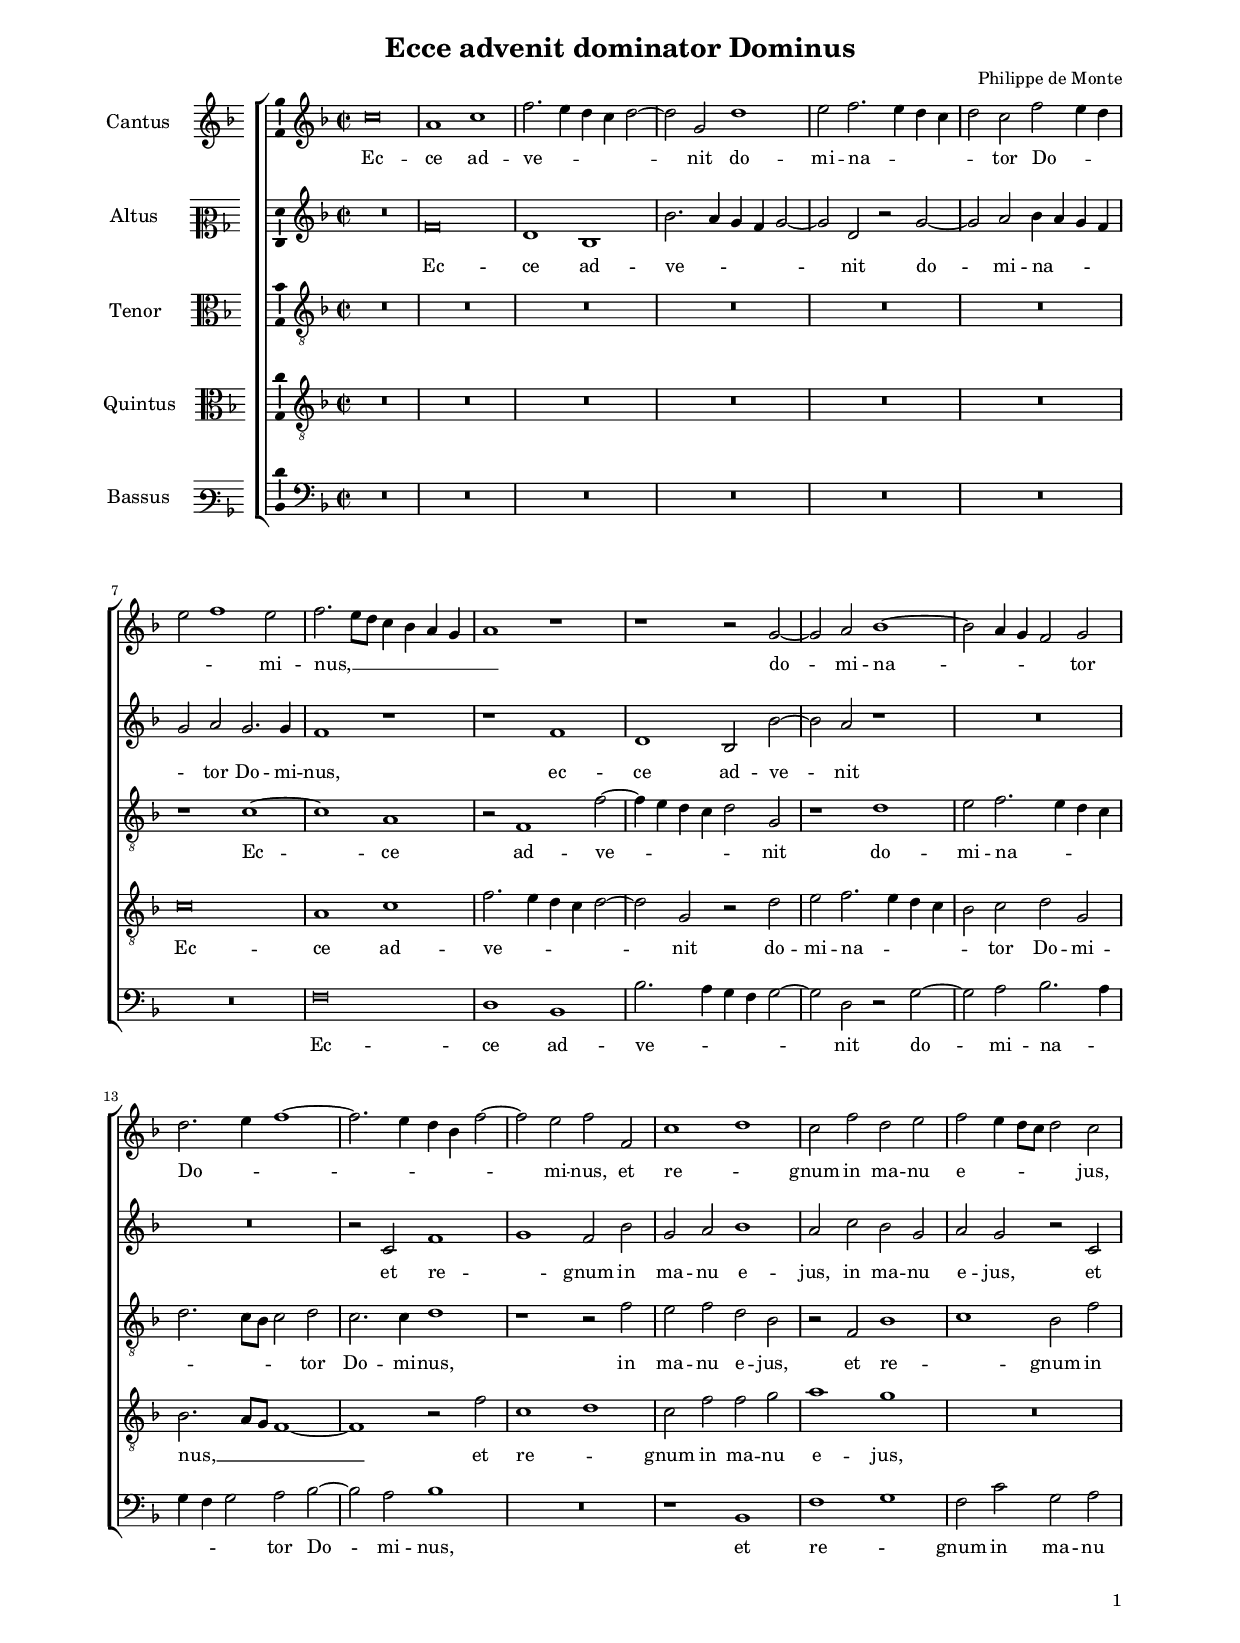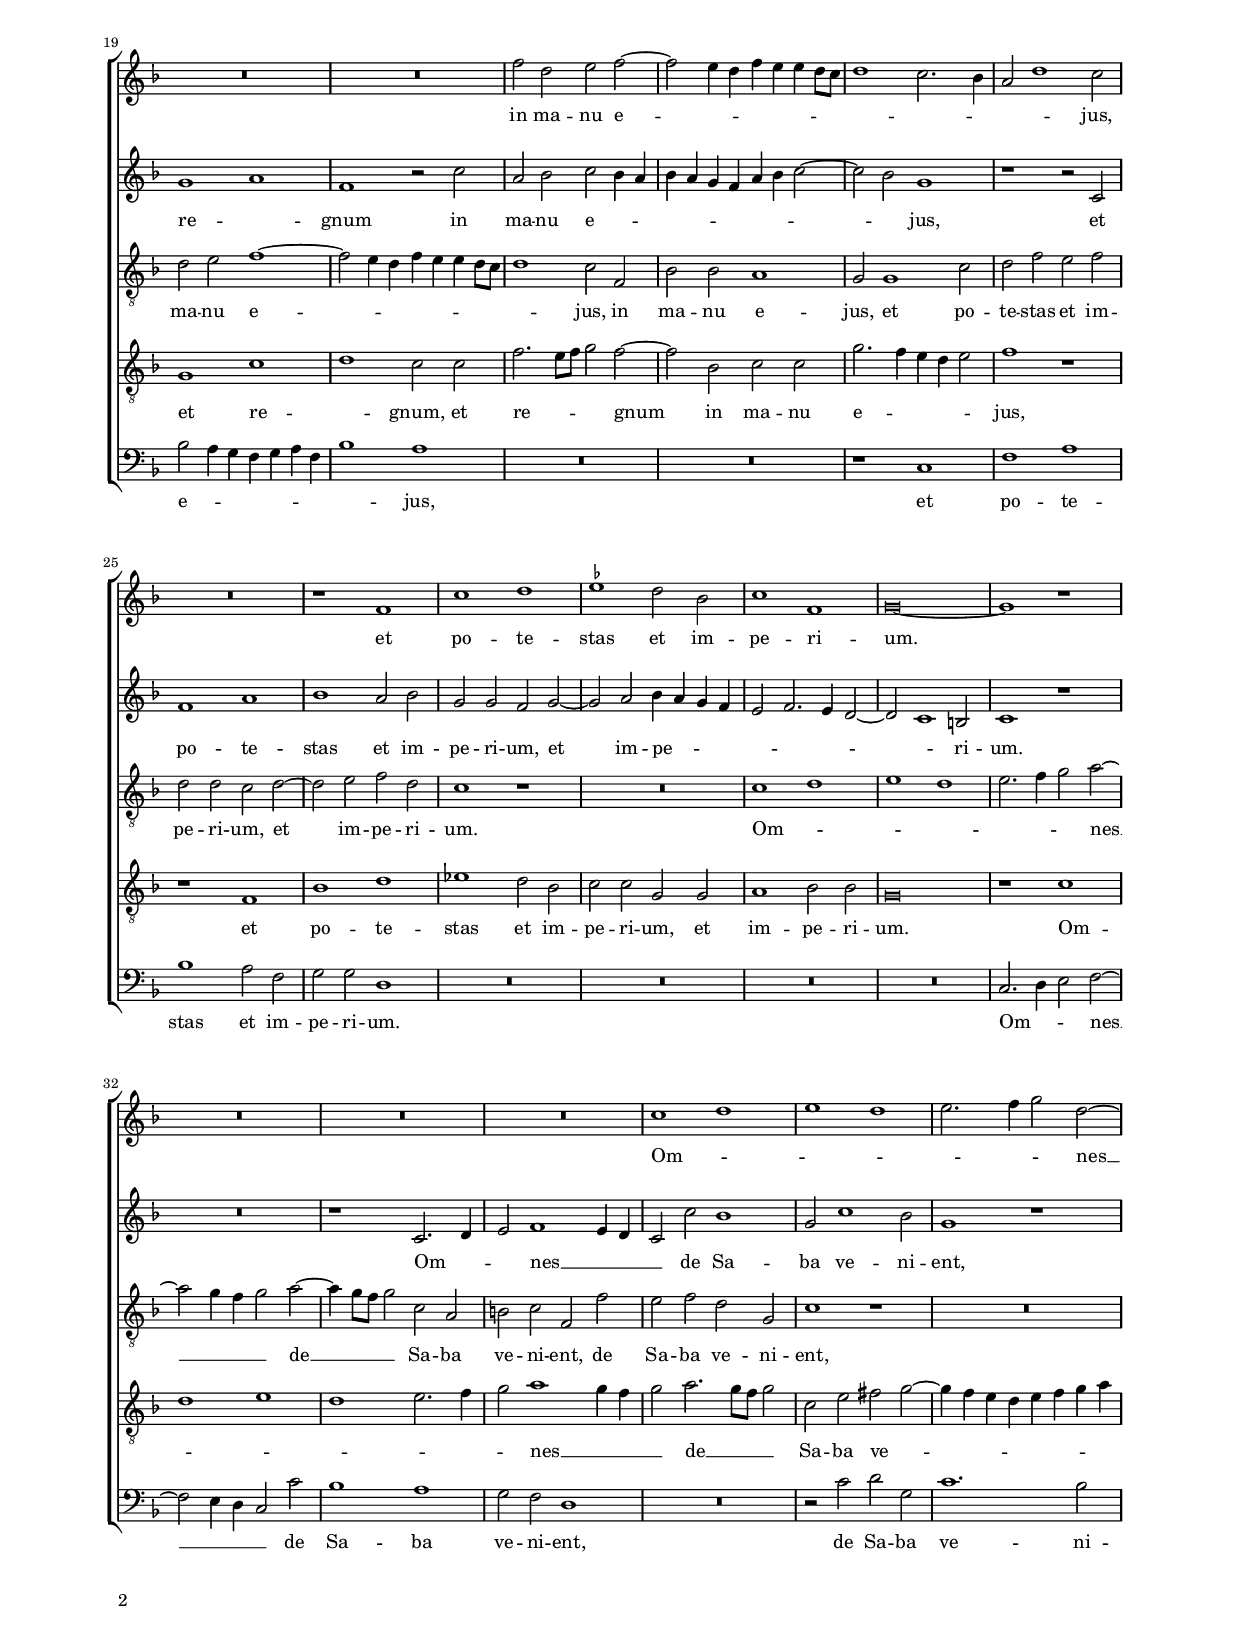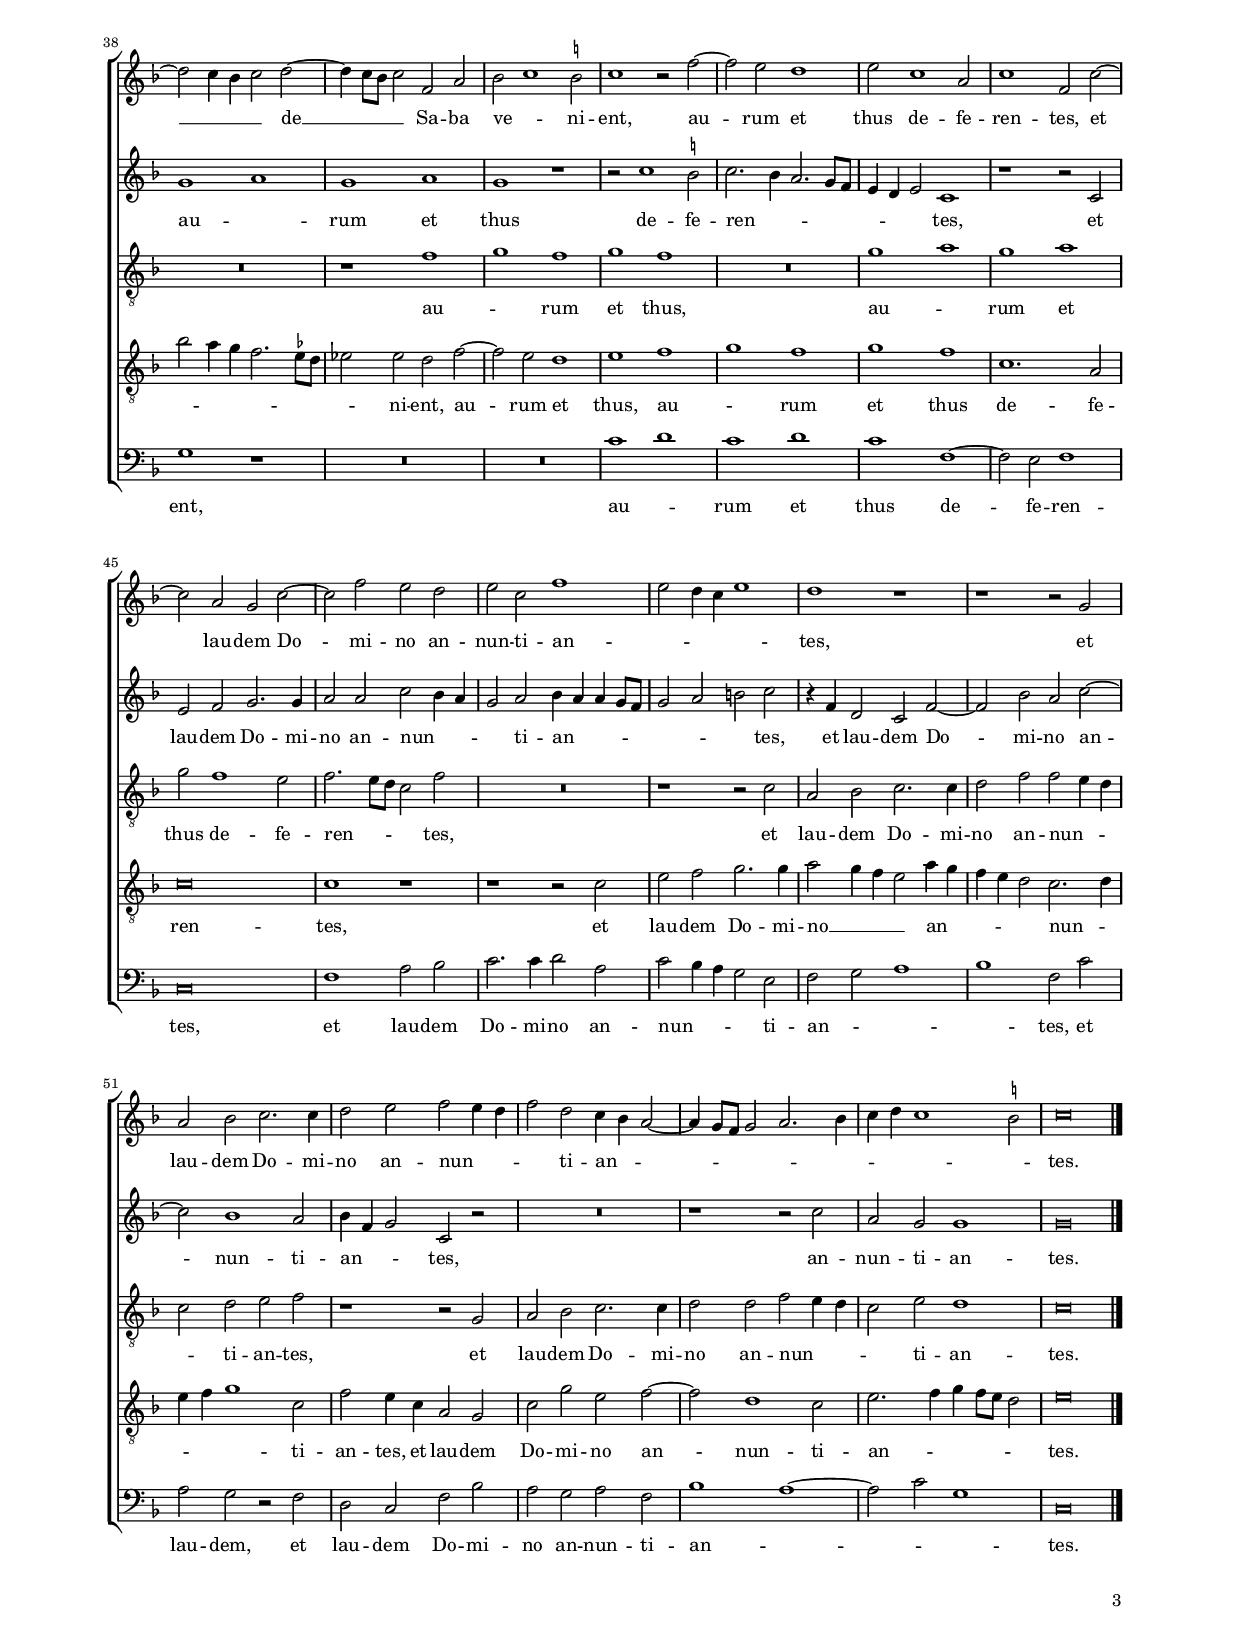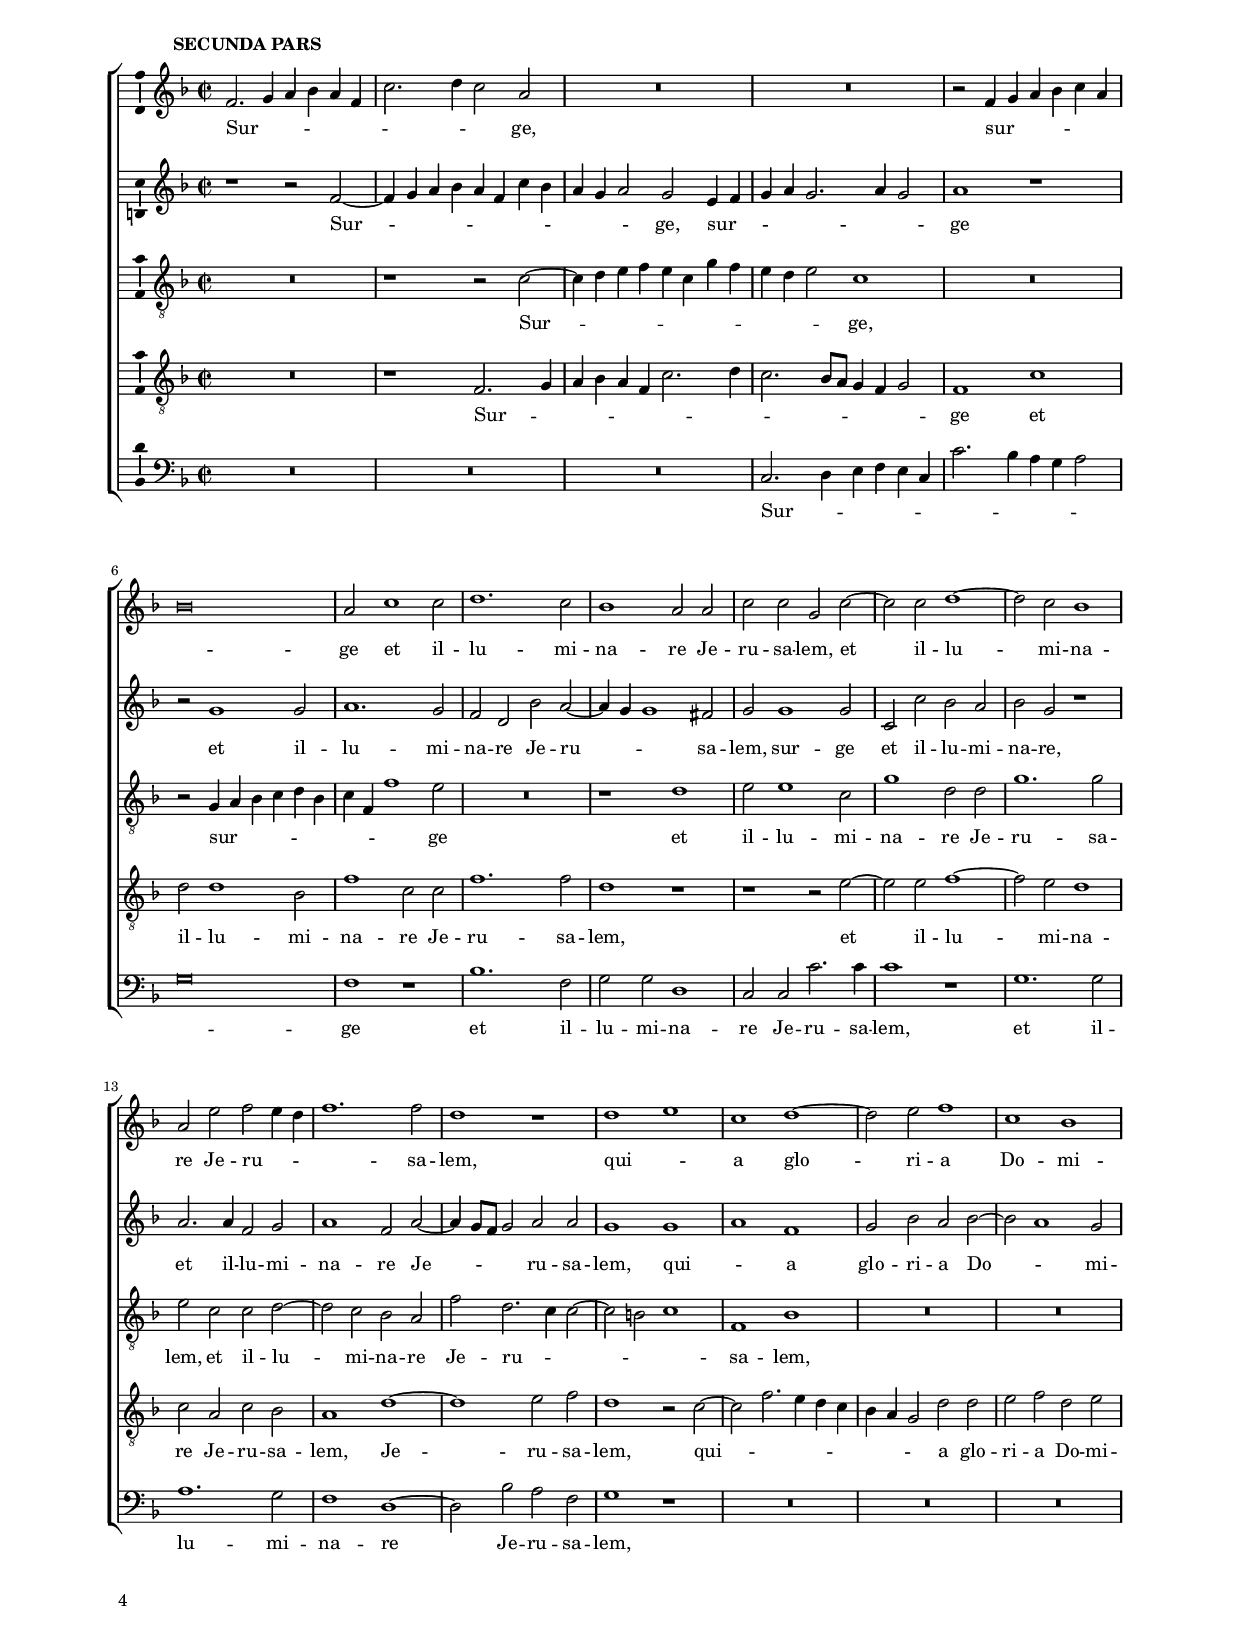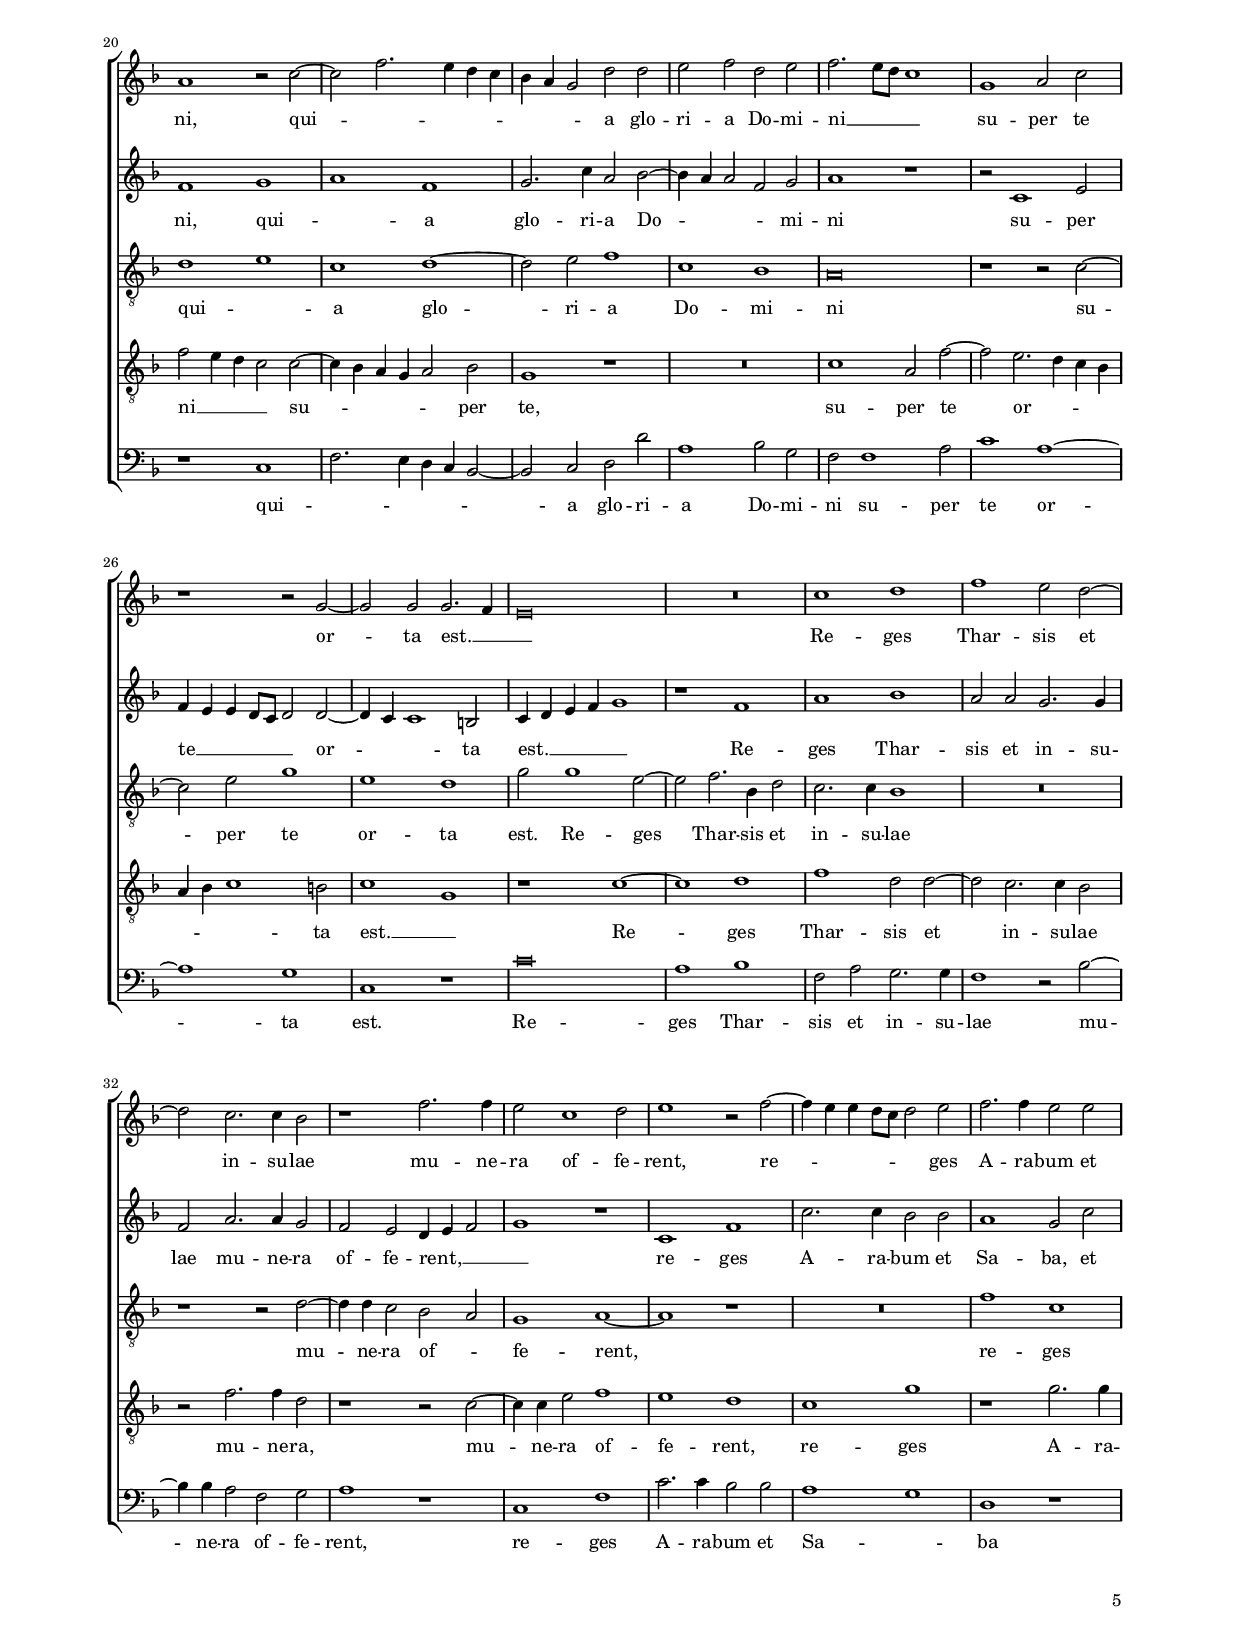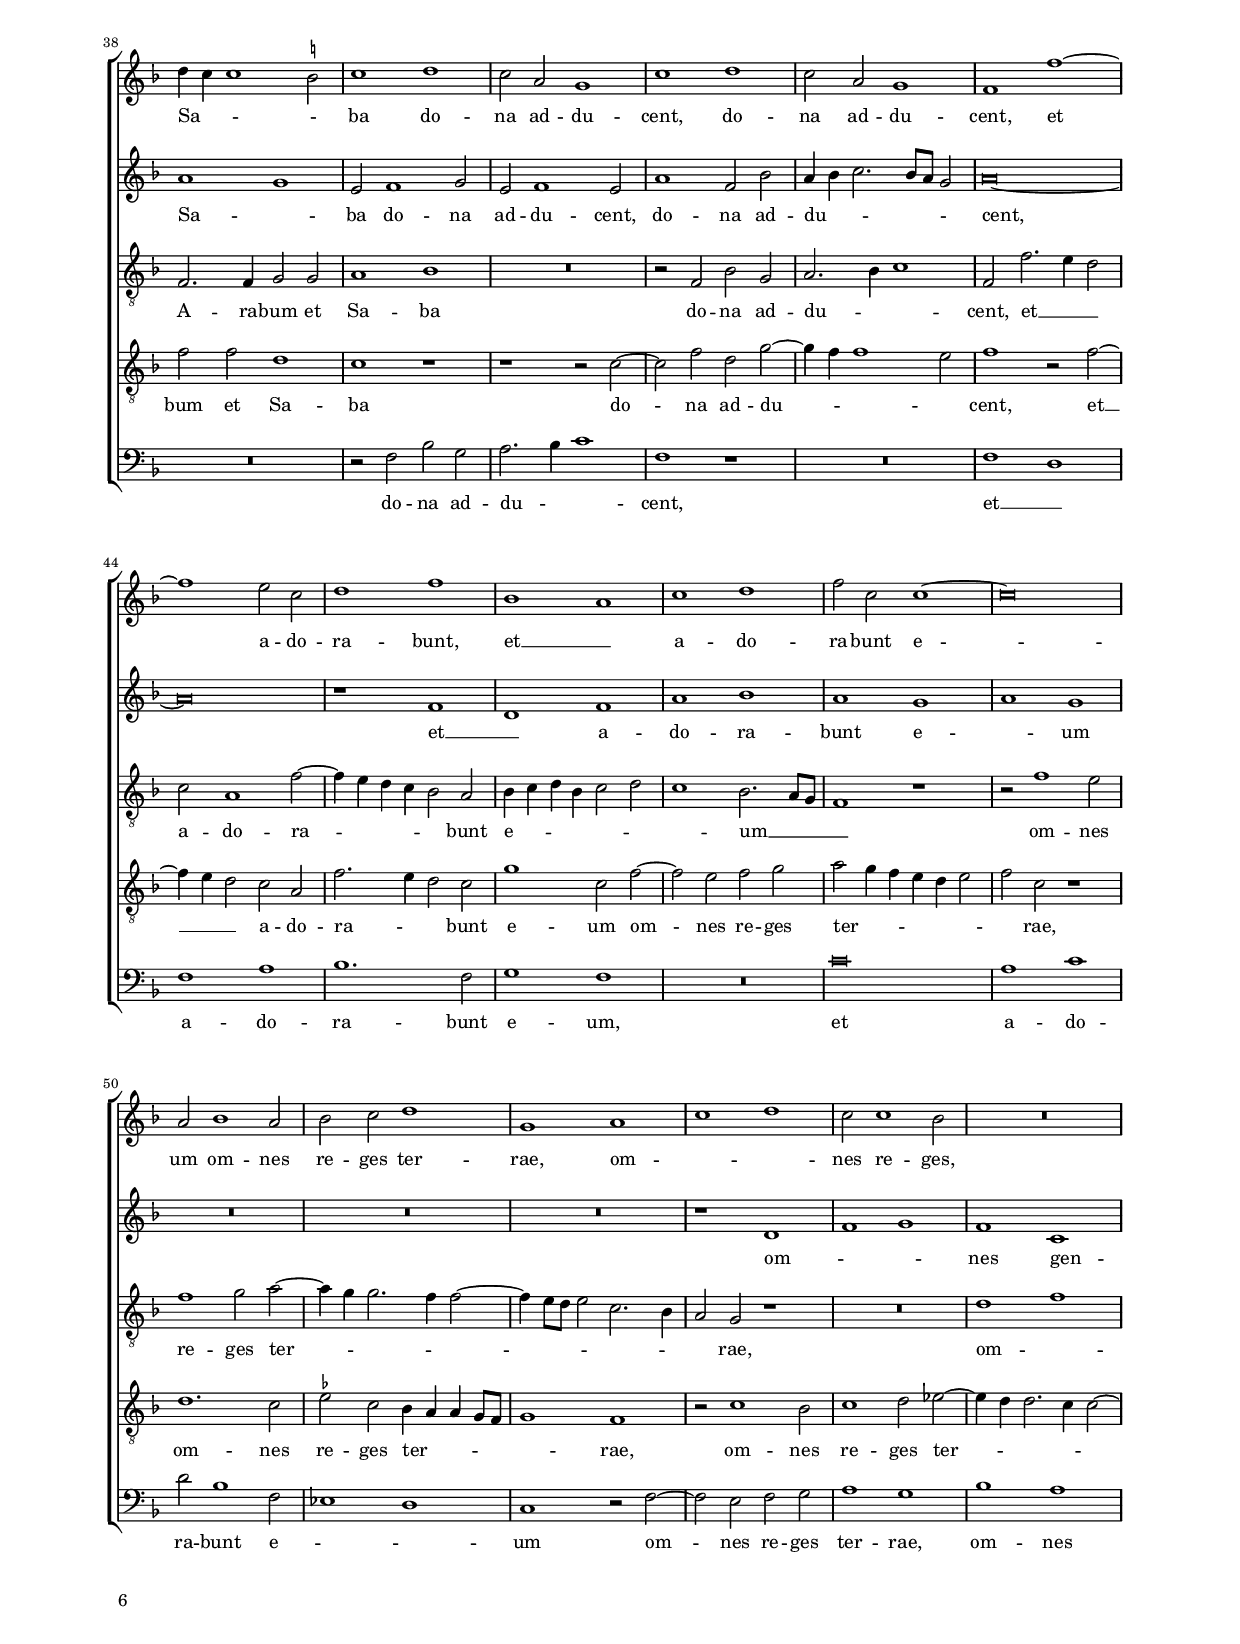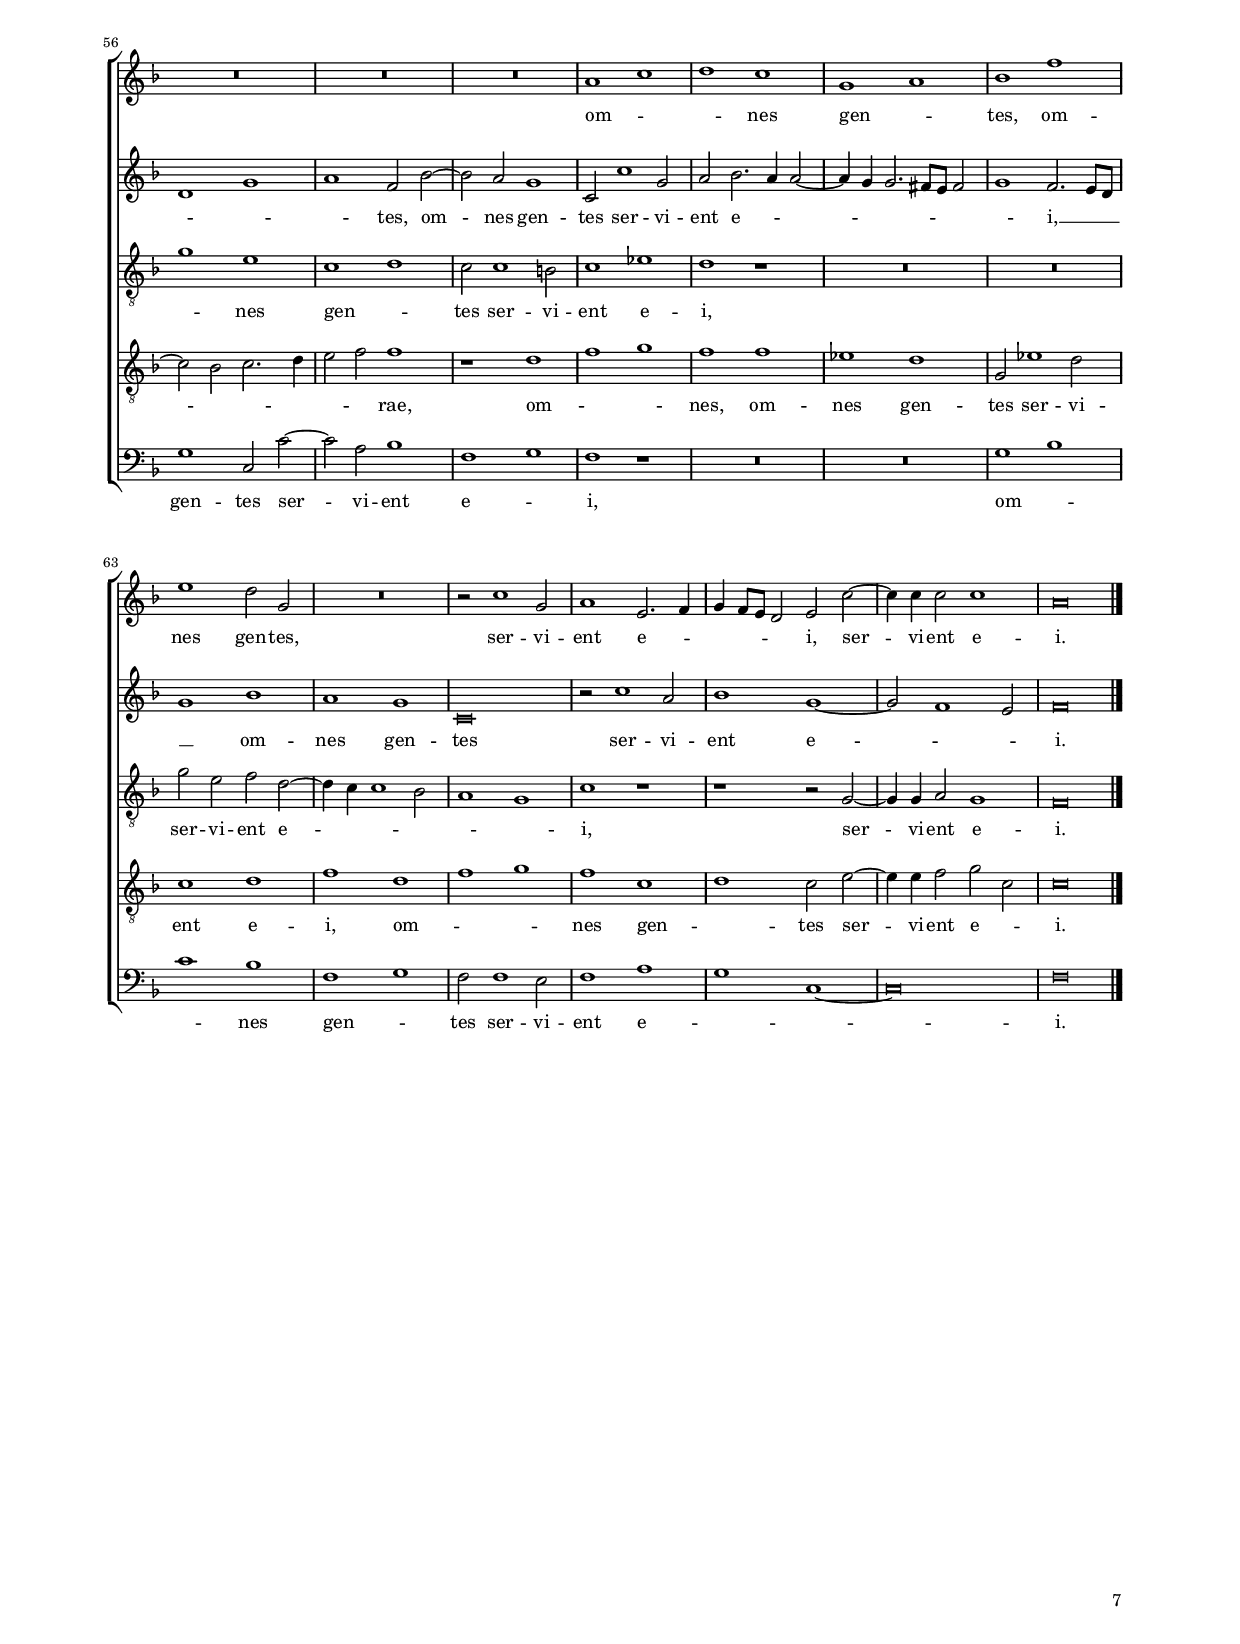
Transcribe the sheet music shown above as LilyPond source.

\header
{
  title="Ecce advenit dominator Dominus"
  composer="Philippe de Monte"
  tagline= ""
}

\version "2.22.0"
\language deutsch
#(set-global-staff-size 15)
% #(set-default-paper-size "letter")
#(ly:set-option 'point-and-click #f)


	ficta = { \once \set suggestAccidentals = ##t }
	
	forget = #(define-music-function (music) (ly:music?) #{
		\accidentalStyle forget
		$music
		\accidentalStyle default
		#})
	

\paper
	{
	top-margin = 1.8 \cm
	bottom-margin = 1.2 \cm
	left-margin = 2 \cm
	right-margin = 2 \cm
	ragged-bottom = ##f
	ragged-last-bottom = ##t
	print-page-number = ##f
	score-system-spacing = #'((basic-distance . 16) (minimum-distance . 14) (padding . 5) (strechability . 150))
	system-system-spacing = #'((basic-distance . 16) (minimum-distance . 14) (padding . 5) (strechability . 150))
    oddFooterMarkup=\markup   \fill-line { "" \fromproperty #'page:page-number-string }
    evenFooterMarkup=\markup  \fill-line { \fromproperty #'page:page-number-string "" }
    last-bottom-spacing = #'((basic-distance . 12) (minimum-distance . 7) (padding . 4))
%	systems-per-page = 3
%	page-count = 6
%	min-systems-per-page = 3
	}

global = {
    % \set Staff.autoBeaming = ##f
	\key f \major
	\time 2/2 \set Score.measureLength = #(ly:make-moment 2/1)
    \set Score.tempoHideNote = ##t
    \tempo 2 = 90
    \skip 1*2*56 \bar "|."
	}
	

incipitcantus = \markup { \score {
	{
	\set Staff.instrumentName = \markup { \fontsize #1 "Cantus" }
	\key f \major
	\clef violin
	s4 \bar ""
	}
	\layout  {
	raggedright = ##t
	indent = 1.8 \cm
	line-width = 2.5 \cm
	\context { \Staff \remove Time_signature_engraver }
	\override Staff.Clef.Y-extent = #'(0 . 0)
	}} \hspace #1 }
      
      
incipitaltus = \markup { \score {
	{
	\set Staff.instrumentName = \markup { \fontsize #1 "Altus" }
	\key f \major
	\clef mezzosoprano
	s4 \bar ""
	}
	\layout  {
	raggedright = ##t
	indent = 1.8 \cm
	line-width = 2.5 \cm
	\context { \Staff \remove Time_signature_engraver }
	\override Staff.Clef.Y-extent = #'(0 . 0)
	}} \hspace #1 }


incipittenor = \markup { \score {
	{
	\set Staff.instrumentName = \markup { \fontsize #1 "Tenor" }
	\key f \major
	\clef alto
	s4 \bar ""
	}
	\layout  {
	raggedright = ##t
	indent = 1.8 \cm
	line-width = 2.5 \cm
	\context { \Staff \remove Time_signature_engraver }
	\override Staff.Clef.Y-extent = #'(0 . 0)
	}} \hspace #1 }
      
      
incipitquintus = \markup { \score {
	{
	\set Staff.instrumentName = \markup { \fontsize #1 "Quintus" }
	\key f \major
	\clef alto
	s4 \bar ""
	}
	\layout  {
	raggedright = ##t
	indent = 1.8 \cm
	line-width = 2.5 \cm
	\context { \Staff \remove Time_signature_engraver }
	\override Staff.Clef.Y-extent = #'(0 . 0)
	}} \hspace #1 }
      
      
incipitbassus = \markup { \score {
	{
	\set Staff.instrumentName = \markup { \fontsize #1 "Bassus" }
	\key f \major
	\clef varbaritone
	s4 \bar ""
	}
	\layout  {
	raggedright = ##t
	indent = 1.8 \cm
	line-width = 2.5 \cm
	\context { \Staff \remove Time_signature_engraver }
	\override Staff.Clef.Y-extent = #'(0 . 0)
	}} \hspace #1 }


cantus =  \relative c''
	{
	c\breve
	a1 c
	f2. e4 d c d2~
	d2 g, d'1
%5
	e2 f2. e4 d c |
	d2 c f e4 d
	e2 f1 e2
	f2. e8 d c4 b a g
	a1 r
%10
	r1 r2 g~ |
	g2 a b1~
	b2 a4 g f2 g
	d'2. e4 f1~
	f2. e4 d b f'2~
%15
	f2 e f f, |
	c'1 d
	c2 f d e
	f2 e4 d8 c d2 c
	R\breve
%20
	R\breve |
	f2 d e f~
	f2 e4 d f4 e e d8 c
	d1 c2. b4
	a2 d1 c2
%25
	R\breve |
	r1 f,
	c'1 d
	\ficta es1 d2 b 
	c1 f,
%30
	g\breve~ |
	g1 r
	R\breve
	R\breve
	R\breve
%35
	c1 d |
	e1 d
	e2. f4 g2 d~
	d2 c4 b c2 d~
	d4 c8 b c2 f, a
%40
	b2 c1 \ficta h2 |
	c1 r2 f~
	f2 e d1
	e2 c1 a2
	c1 f,2 c'~
%45
	c2 a g c~ |
	c2 f e d
	e2 c f1
	e2 d4 c e1
	d1 r
%50
	r1 r2 g, |
	a2 b c2. c4
	d2 e f e4 d
	f2 d c4 b a2~
	a4 g8 f g2 a2. b4
%55
	c4 d c1 \ficta h2 |
	c\breve |
	}


altus =  \relative c'
	{
	R\breve
	f\breve
	d1 b
	b'2. a4 g f g2~
%5
	g2 d r g~ |
	g2 a b4 a g f
	g2 a g2. g4
	f1 r
	r1 f
%10
	d1 b2 b'~ |
	b2 a r1
	R\breve
	R\breve
	r2 c, f1
%15
	g1 f2 b |
	g2 a b1
	a2 c b g
	a2 g r c,
	g'1 a
%20
	f1 r2 c' |
	a2 b c b4 a
	b4 a g f a4 b c2~
	c2 b g1
	r1 r2 c,
%25
	f1 a |
	b1 a2 b
	g2 g f g~
	g2 a b4 a g f
	e2 f2. e4 d2~
%30
	d2 c1 h2 |
	c1 r
	R\breve
	r1 c2. d4
	e2 f1 e4 d
%35
	c2 c' b1 |
	g2 c1 b2
	g1 r
	g1 a
	g1 a
%40
	g1 r |
	r2 c1 \ficta h2
	c2. b4 a2. g8 f
	e4 d e2 c1
	r1 r2 c
%45
	e2 f g2. g4 |
	a2 a c b4 a
	g2 a b4 a a g8 f
	g2 a h c
	r4 f, d2 c f~
%50
	f2 b a c~ |
	c2 b1 a2
	b4 f g2 c, r
	R\breve
	r1 r2 c'
%55
	a2 g g1 |
	g\breve |
	}


tenor =  \relative c'
	{
	R\breve
	R\breve
	R\breve
	R\breve
%5
	R\breve |
	R\breve
	r1 c~
	c1 a
	r2 f1 f'2~
%10
	f4 e d c d2 g, |
	r1 d'
	e2 f2. e4 d c
	d2. c8 b c2 d
	c2. c4 d1
%15
	r1 r2 f |
	e2 f d b
	r2 f b1
	c1 b2 f'
	d2 e f1~
%20
	f2 e4 d f4 e e d8 c |
	d1 c2 f,
	b2 b a1
	g2 g1 c2
	d2 f e f
%25
	d2 d c d~ |
	d2 e f d
	c1 r
	R\breve
	c1 d
%30
	e1 d |
	e2. f4 g2 a~
	a2 g4 f g2 a~
	a4 g8 f g2 c, a
	h2 c f, f'
%35
	e2 f d g, |
	c1 r
	R\breve
	R\breve
	r1 f
%40
	g1 f |
	g1 f
	R\breve
	g1 a
	g1 a
%45
	g2 f1 e2 |
	f2. e8 d c2 f
	R\breve
	r1 r2 c
	a2 b c2. c4
%50
	d2 f f e4 d |
	c2 d e f
	r1 r2 g,
	a2 b c2. c4
	d2 d f e4 d
%55
	c2 e d1 |
	c\breve |
	}


quintus  =  \relative c'
	{
	R\breve
	R\breve
	R\breve
	R\breve
%5
	R\breve |
	R\breve
	c\breve
	a1 c
	f2. e4 d c d2~
%10
	d2 g, r d' |
	e2 f2. e4 d c
	b2 c d g,
	b2. a8 g f1~
	f1 r2 f'
%15
	c1 d |
	c2 f f g
	a1 g
	R\breve
	g,1 c
%20
	d1 c2 c |
	f2. e8 f g2 f~
	f2 b, c c
	g'2. f4 e d e2
	f1 r
%25
	r1 f, |
	b1 d
	es1 d2 b
	c2 c g g
	a1 b2 b
%30
	g\breve |
	r1 c
	d1 e
	d1 e2. f4
	g2 a1 g4 f
%35
	g2 a2. g8 f g2 |
	c,2 e fis g~
	g4 f e d e f g a
	b2 a4 g f2. \ficta es8 d
	es2 es d f~
%40
	f2 e d1 |
	e1 f
	g1 f
	g1 f
	c1. a2
%45
	c\breve |
	c1 r
	r1 r2 c
	e2 f g2. g4
	a2 g4 f e2 a4 g
%50
	f4 e d2 c2. d4 |
	e4 f g1 c,2
	f2 e4 c a2 g
	c2 g' e f~
	f2 d1 c2
%55
	e2. f4 g4 f8 e d2 |
	e\breve |
	}


bassus  =  \relative c
	{
	R\breve
	R\breve
	R\breve
	R\breve
%5
	R\breve |
	R\breve
	R\breve
	f\breve
	d1 b
%10
	b'2. a4 g f g2~ |
	g2 d r g~
	g2 a b2. a4
	g4 f g2 a b~
	b2 a b1
%15
	R\breve |
	r1 b,
	f'1 g
	f2 c' g a
	b2 a4 g f g a f
%20
    b1 a |
	R\breve
	R\breve
	r1 c,
	f1 a
%25
	b1 a2 f |
	g2 g d1
	R\breve
	R\breve
	R\breve
%30
	R\breve |
	c2. d4 e2 f~
	f2 e4 d c2 c'
	b1 a
	g2 f d1
%35
	R\breve |
	r2 c' d g,
	c1. b2
	g1 r
	R\breve
%40
	R\breve |
	c1 d
	c1 d
	c1 f,~
	f2 e f1
%45
	c\breve |
	f1 a2 b
	c2. c4 d2 a
	c2 b4 a g2 e
	f2 g a1
%50
	b1 f2 c' |
	a2 g r f
	d2 c f b
	a2 g a f
	b1 a~
%55
	a2 c g1 |
	c,\breve |
	}


lyricscantus = \lyricmode {
	Ec -- ce ad -- ve -- _ _ _ _ nit do -- mi -- na -- _ _ _ _ tor Do -- _ _ _ _ mi -- nus, __ _ _ _ _ _ _ _
    do -- mi -- na -- _ _ _ tor Do -- _ _ _ _ _ _ mi -- nus,
    et re -- _ gnum in ma -- nu e -- _ _ _ _ jus,
    in ma -- nu e -- _ _ _ _ _ _ _ _ _ _ _ _ jus,
    et po -- te -- stas et im -- pe -- ri -- um.
    Om -- _ _ _ _ _ _ nes __ _ _ _ de __ _ _ _ Sa -- ba ve -- _ ni -- ent,
    au -- rum et thus de -- fe -- ren -- tes,
    et lau -- dem Do -- mi -- no an -- nun -- ti -- an -- _ _ _ _ tes,
    et lau -- dem Do -- mi -- no an -- nun -- _ _ _ ti -- an -- _ _ _ _ _ _ _ _ _ _ _ tes.
	}


lyricsaltus = \lyricmode {
	Ec -- ce ad -- ve -- _ _ _ _ nit do -- mi -- na -- _ _ _ _ tor Do -- mi -- nus,
    ec -- ce ad -- ve -- nit
    et re -- _ gnum in ma -- nu e -- jus,
    in ma -- nu e -- jus,
    et re -- _ gnum in ma -- nu e -- _ _ _ _ _ _ _ _ _ _ jus,
    et po -- te -- stas et im -- pe -- ri -- um,
    et im -- pe -- _ _ _ _ _ _ _ _ ri -- um.
    Om -- _ _ nes __ _ _ _ de Sa -- ba ve -- ni -- ent,
    au -- _ rum et thus de -- fe -- ren -- _ _ _ _ _ _ _ tes,
    et lau -- dem Do -- mi -- no an -- nun -- _ _ _ ti -- an -- _ _ _ _ _ _ _ tes,
    et lau -- dem Do -- mi -- no an -- nun -- ti -- an -- _ _ tes,
    an -- nun -- ti -- an -- tes.
	}


lyricstenor = \lyricmode {
	Ec -- ce ad -- ve -- _ _ _ _ nit do -- mi -- na -- _ _ _ _ _ _ _ tor Do -- mi -- nus,
    in ma -- nu e -- jus,
    et re -- _ gnum in ma -- nu e -- _ _ _ _ _ _ _ _ jus,
    in ma -- nu e -- jus,
    et po -- te -- stas et im -- pe -- ri -- um,
    et im -- pe -- ri -- um.
    Om -- _ _ _ _ _ _ nes __ _ _ _ de __ _ _ _ Sa -- ba ve -- ni -- ent,
    de Sa -- ba ve -- ni -- ent,
    au -- _ rum et thus,
    au -- _ rum et thus de -- fe -- ren -- _ _ _ tes,
    et lau -- dem Do -- mi -- no an -- nun -- _ _ _ ti -- an -- tes,
    et lau -- dem Do -- mi -- no an -- nun -- _ _ _ ti -- an -- tes.
	}


lyricsquintus = \lyricmode {
	Ec -- ce ad -- ve -- _ _ _ _ nit do -- mi -- na -- _ _ _ _ tor Do -- mi -- nus, __ _ _ _
    et re -- _ gnum in ma -- nu e -- jus,
    et re -- _ gnum,
    et re -- _ _ _ gnum in ma -- nu e -- _ _ _ _ jus,
    et po -- te -- stas et im -- pe -- ri -- um,
    et im -- pe -- ri -- um.
    Om -- _ _ _ _ _ _ nes __ _ _ _ de __ _ _ _ Sa -- ba ve -- _ _ _ _ _ _ _ _ _ _ _ _ _ _ _ ni -- ent,
    au -- rum et thus,
    au -- _ rum et thus de -- fe -- ren -- tes,
    et lau -- dem Do -- mi -- no __ _ _ _ an -- _ _ _ _ nun -- _ _ _ _ ti -- an -- tes,
    et lau -- dem Do -- mi -- no an -- nun -- ti -- an -- _ _ _ _ _ tes.
	}


lyricsbassus = \lyricmode {
	Ec -- ce ad -- ve -- _ _ _ _ nit do -- mi -- na -- _ _ _ _ tor Do -- mi -- nus,
    et re -- _ gnum in ma -- nu e -- _ _ _ _ _ _ _ jus,
    et po -- te -- stas et im -- pe -- ri -- um.
    Om -- _ _ nes __ _ _ _ de Sa -- ba ve -- ni -- ent,
    de Sa -- ba ve -- ni -- ent,
    au -- _ rum et thus de -- fe -- ren -- tes,
    et lau -- dem Do -- mi -- no an -- nun -- _ _ _ ti -- an -- _ _ _ tes,
    et lau -- dem,
    et lau -- dem Do -- mi -- no an -- nun -- ti -- an -- _ _ _ tes.
	}


\score
{  
	\transpose c c {
	\new ChoirStaff \with { \override StaffGrouper.staff-staff-spacing.basic-distance = #12 }
	<<

	\new Staff << \global
	\new Voice="v1" {
		\set Staff.instrumentName=\incipitcantus
		\set Staff.midiInstrument = "reed organ"
		\clef violin
		\cantus }
	\new Lyrics \lyricsto "v1" {\lyricscantus }
	>>


	\new Staff << \global
	\new Voice="v2" {
		\set Staff.instrumentName=\incipitaltus
		\set Staff.midiInstrument = "reed organ"
                \clef violin % "G_8"
		\altus}
	\new Lyrics \lyricsto "v2" {\lyricsaltus }
	>>


	\new Staff << \global
	\new Voice="v3" {
		\set Staff.instrumentName=\incipittenor
		\set Staff.midiInstrument = "reed organ"
		\clef "G_8"
		\tenor }
	\new Lyrics \lyricsto "v3" {\lyricstenor }
	>>


	\new Staff << \global
	\new Voice="v5" {
		\set Staff.instrumentName=\incipitquintus
		\set Staff.midiInstrument = "reed organ"
		\clef "G_8"
		\quintus}
	\new Lyrics \lyricsto "v5" {\lyricsquintus }
	>>


	\new Staff << \global
	\new Voice="v4" {
		\set Staff.instrumentName=\incipitbassus
		\set Staff.midiInstrument = "reed organ"
		\clef bass
		\bassus }
	\new Lyrics \lyricsto "v4" {\lyricsbassus}
	>>

	>>
	} % transpose

	\layout
	{
	indent = 2.5 \cm
	\context { \Staff \override TimeSignature.break-visibility = #end-of-line-invisible }
	\context { \Lyrics \override VerticalAxisGroup.nonstaff-relatedstaff-spacing.padding = #1.4 }
%	\context { \Lyrics \override LyricText.font-size = #1 }
	\context { \Staff \consists "Ambitus_engraver" }
	\context { \Score \override BarNumber.padding = #2 }
	\context { \Voice \override NoteHead.style = #'baroque }
	}


\midi
	{
	}

}

%%%%%%%%%%%%%%%%%%%%  SECUNDA PARS %%%%%%%%%%%%%%%%%%%%


global = {
	\key f \major
	\time 2/2 \set Score.measureLength = #(ly:make-moment 2/1)
    \set Score.tempoHideNote = ##t
    \tempo 2 = 90
    \skip 1*2*69 \bar "|."
	}


cantus =  \relative c''
	{
	f,2. g4 a b a f
	c'2. d4 c2 a
	R\breve
	R\breve
%5
	r2 f4 g a b c a |
	b\breve
	a2 c1 c2
	d1. c2
	b1 a2 a
%10
	c2 c g c~ |
	c2 c d1~
	d2 c b1
	a2 e' f e4 d
	f1. f2
%15
	d1 r |
	d1 e
	c1 d~
	d2 e f1
	c1 b
%20
	a1 r2 c~ |
	c2 f2. e4 d c
	b4 a g2 d' d
	e2 f d e
	f2. e8 d c1
%25
	g1 a2 c |
	r1 r2 g~
	g2 g g2. f4
	e\breve
	R\breve
%30
	c'1 d |
	f1 e2 d~
	d2 c2. c4 b2
	r1 f'2. f4
	e2 c1 d2
%35
	e1 r2 f~ |
	f4 e e d8 c d2 e
	f2. f4 e2 e
	d4 c c1 \ficta h2
	c1 d
%40
	c2 a g1 |
	c1 d
	c2 a g1
	f1 f'~
	f1 e2 c
%45
	d1 f |
	b,1 a
	c1 d
	f2 c c1~
	c\breve
%50
	a2 b1 a2 |
	b2 c d1
	g,1 a
	c1 d
	c2 c1 b2
%55
	R\breve |
	R\breve
	R\breve
	R\breve
	a1 c
%60
	d1 c |
	g1 a
	b1 f'
	e1 d2 g,
	R\breve
%65
	r2 c1 g2 |
	a1 e2. f4
	g4 f8 e d2 e c'~
	c4 c c2 c1
	a\breve |
	}


altus =  \relative c'
	{
	r1 r2 f~
	f4 g a b a f c' b
	a4 g a2 g e4 f
	g4 a g2. a4 g2
%5
	a1 r |
	r2 g1 g2
	a1. g2
	f2 d b' a~
	a4 g g1 fis2
%10
	g2 g1 g2 |
	c,2 c' b a
	b2 g r1
	a2. a4 f2 g
	a1 f2 a~
%15
	a4 g8 f g2 a2 a |
	g1 g
	a1 f
	g2 b a b~
	b2 a1 g2
%20
	f1 g |
	a1 f
	g2. c4 a2 b~
	b4 a a2 f g
	a1 r
%25
	r2 c,1 e2 |
	f4 e e d8 c d2 d~
	d4 c c1 h2
	c4 d e f g1
	r1 f
%30
	a1 b |
	a2 a g2. g4
	f2 a2. a4 g2
	f2 e d4 e f2
	g1 r
%35
	c,1 f |
	c'2. c4 b2 b
	a1 g2 c
	a1 g
	e2 f1 g2
%40
	e2 f1 e2 |
	a1 f2 b
	a4 b c2. b8 a g2
	a\breve~
	a\breve
%45
	r1 f |
	d1 f
	a1 b
	a1 g
	a1 g
%50
	R\breve |
	R\breve
	R\breve
	r1 d
	f1 g
%55
	f1 c |
	d1 g
	a1 f2 b~
	b2 a g1
	c,2 c'1 g2
%60
	a2 b2. a4 a2~ |
	a4 g g2. fis8 e fis2
	g1 f2. e8 d
	g1 b
	a1 g
%65
	c,\breve |
	r2 c'1 a2
	b1 g~
	g2 f1 e2
	f\breve |
	}


tenor =  \relative c'
	{
	R\breve
	r1 r2 c~
	c4 d e f e c g' f
	e4 d e2 c1
%5
	R\breve |
	r2 g4 a b c d b
	c4 f, f'1 e2
	R\breve
	r1 d
%10
	e2 e1 c2 |
	g'1 d2 d
	g1. g2
	e2 c c d~
	d2 c b a
%15
	f'2 d2. c4 c2~ |
	c2 h c1
	f,1 b
	R\breve
	R\breve
%20
	d1 e |
	c1 d~
	d2 e f1
	c1 b
	a\breve
%25
	r1 r2 c~ |
	c2 e g1
	e1 d
	g2 g1 e2~
	e2 f2. b,4 d2
%30
	c2. c4 b1 |
	R\breve
	r1 r2 d~
	d4 d c2 b a
	g1 a~
%35
	a1 r |
	R\breve
	f'1 c
	f,2. f4 g2 g
	a1 b
%40
	R\breve |
	r2 f b g
	a2. b4 c1
	f,2 f'2. e4 d2
	c2 a1 f'2~
%45
	f4 e d c b2 a |
	b4 c d b c2 d
	c1 b2. a8 g
	f1 r
	r2 f'1 e2
%50
	f1 g2 a~ |
	a4 g g2. f4 f2~
	f4 e8 d e2 c2. b4
	a2 g r1
	R\breve
%55
	d'1 f |
	g1 e
	c1 d
	c2 c1 h2
	c1 es
%60
	d1 r |
	R\breve
	R\breve
	g2 e f d~
	d4 c c1 b2
%65
	a1 g |
	c1 r
	r1 r2 g~
	g4 g a2 g1
	f\breve |
	}


quintus  =  \relative c'
	{
	R\breve
	r1 f,2. g4
	a4 b a f c'2. d4
	c2. b8 a g4 f g2
%5
	f1 c' |
	d2 d1 b2
	f'1 c2 c
	f1. f2
	d1 r
%10
	r1 r2 e~ |
	e2 e f1~
	f2 e d1
	c2 a c b
	a1 d~
%15
	d1 e2 f |
	d1 r2 c~
	c2 f2. e4 d c
	b4 a g2 d' d
	e2 f d e
%20
	f2 e4 d c2 c~ |
	c4 b a g a2 b
	g1 r
	R\breve
	c1 a2 f'~
%25
	f2 e2. d4 c b |
	a4 b c1 h2
	c1 g
	r1 c~
	c1 d
%30
	f1 d2 d~ |
	d2 c2. c4 b2
	r2 f'2. f4 d2
	r1 r2 c~
	c4 c e2 f1
%35
	e1 d |
	c1 g'
	r1 g2. g4
	f2 f d1
	c1 r
%40
	r1 r2 c~ |
	c2 f d g~
	g4 f f1 e2
	f1 r2 f~
	f4 e d2 c a
%45
	f'2. e4 d2 c |
	g'1 c,2 f~
	f2 e f g
	a2 g4 f e d e2
	f2 c r1
%50
	d1. c2 |
	\ficta es2 c b4 a a g8 f
	g1 f
	r2 c'1 b2
	c1 d2 es~
%55
	es4 d d2. c4 c2~ |
	c2 b c2. d4
	e2 f f1
	r1 d
	f1 g
%60
	f1 f |
	es1 d
	g,2 es'1 d2
	c1 d
	f1 d
%65
	f1 g |
	f1 c
	d1 c2 e~
	e4 e f2 g c,
	c\breve |
	}


bassus  =  \relative c
	{
	R\breve
	R\breve
	R\breve
	c2. d4 e  f e c
%5
	c'2. b4 a g a2 |
	g\breve
	f1 r
	b1. f2
	g2 g d1
%10
	c2 c c'2. c4 |
	c1 r
	g1. g2
	a1. g2
	f1 d~
%15
	d2 b' a f |
	g1 r
	R\breve
	R\breve
	R\breve
%20
	r1 c, |
	f2. e4 d c b2~
	b2 c d d'
	a1 b2 g
	f2 f1 a2
%25
	c1 a~ |
	a1 g
	c,1 r
	c'\breve
	a1 b
%30
	f2 a g2. g4 |
	f1 r2 b~
	b4 b a2 f g
	a1 r
	c,1 f
%35
	c'2. c4 b2 b |
	a1 g
	d1 r
	R\breve
	r2 f b g
%40
	a2. b4 c1 |
	f,1 r
	R\breve
	f1 d
	f1 a
%45
	b1. f2 |
	g1 f
	R\breve
	c'\breve
	a1 c
%50
	d2 b1 f2 |
	es1 d
	c1 r2 f~
	f2 e f g
	a1 g
%55
	b1 a |
	g1 c,2 c'~
	c2 a b1
	f1 g
	f1 r
%60
	R\breve |
	R\breve
	g1 b
	c1 b
	f1 g
%65
	f2 f1 e2 |
	f1 a
	g1 c,~
	c\breve
	f\breve |
	}


lyricscantus = \lyricmode {
	Sur -- _ _ _ _ _ _ _ _ ge,
    sur -- _ _ _ _ _ _ ge et il -- lu -- mi -- na -- re Je -- ru -- sa -- lem,
    et il -- lu -- mi -- na -- re Je -- ru -- _ _ _ sa -- lem,
    qui -- _ a glo -- ri -- a Do -- mi -- ni,
    qui -- _ _ _ _ _ _ _ a glo -- ri -- a Do -- mi -- ni __ _ _ _ su -- per te or -- ta est. __ _ _
    Re -- ges Thar -- sis et in -- su -- lae mu -- ne -- ra of -- fe -- rent,
    re -- _ _ _ _ _ ges A -- ra -- bum et Sa -- _ _ _ ba do -- na ad -- du -- cent,
    do -- na ad -- du -- cent,
    et a -- do -- ra -- bunt,
    et __ _ a -- do -- ra -- bunt e -- um om -- nes re -- ges ter -- rae,
    om -- _ _ nes re -- ges,
    om -- _ _ nes gen -- _ tes,
    om -- nes gen -- tes,
    ser -- vi -- ent e -- _ _ _ _ _ i,
    ser -- vi -- ent e -- i.
	}


lyricsaltus = \lyricmode {
	Sur -- _ _ _ _ _ _ _ _ _ _ ge,
    sur -- _ _ _ _ _ _ ge et il -- lu -- mi -- na -- re Je -- ru -- _ _ sa -- lem,
    sur -- ge et il -- lu -- mi -- na -- re,
    et il -- lu -- mi -- na -- re Je -- _ _ _ ru -- sa -- lem,
    qui -- _ a glo -- ri -- a Do -- _ mi -- ni,
    qui -- _ a glo -- ri -- a Do -- _ _ _ mi -- ni su -- per te __ _ _ _ _ _ or -- _ _ ta est. __ _ _ _ _
    Re -- ges Thar -- sis et in -- su -- lae mu -- ne -- ra of -- fe -- rent, __ _ _ _
    re -- ges A -- ra -- bum et Sa -- ba,
    et Sa -- _ ba do -- na ad -- du -- cent,
    do -- na ad -- du -- _ _ _ _ _ cent,
    et __ _ a -- do -- ra -- bunt e -- _ um
    om -- _ _ nes gen -- _ _ _ tes,
    om -- nes gen -- tes ser -- vi -- ent e -- _ _ _ _ _ _ _ _ i, __ _ _ _
    om -- nes gen -- tes ser -- vi -- ent e -- _ _ i.
	}


lyricstenor = \lyricmode {
	Sur -- _ _ _ _ _ _ _ _ _ _ ge,
    sur -- _ _ _ _ _ _ _ _ ge et il -- lu -- mi -- na -- re Je -- ru -- sa -- lem,
    et il -- lu -- mi -- na -- re Je -- ru -- _ _ _ _ sa -- lem,
    qui -- _ a glo -- ri -- a Do -- mi -- ni su -- per te or -- ta est.
    Re -- ges Thar -- sis et in -- su -- lae mu -- ne -- ra of -- _ fe -- rent,
    re -- ges A -- ra -- bum et Sa -- ba do -- na ad -- du -- _ _ cent,
    et __ _ _ a -- do -- ra -- _ _ _ _ bunt e -- _ _ _ _ _ _ um __ _ _ _ om -- nes re -- ges ter -- _ _ _ _ _ _ _ _ _ _ rae,
    om -- _ _ nes gen -- _ tes ser -- vi -- ent e -- i,
    ser -- vi -- ent e -- _ _ _ _ _ i,
    ser -- vi -- ent e -- i.
	}


lyricsquintus = \lyricmode {
	Sur -- _ _ _ _ _ _ _ _ _ _ _ _ _ ge et il -- lu -- mi -- na -- re Je -- ru -- sa -- lem,
    et il -- lu -- mi -- na -- re Je -- ru -- sa -- lem,
    Je -- ru -- sa -- lem,
    qui -- _ _ _ _ _ _ _ a glo -- ri -- a Do -- mi -- ni __ _ _ _ su -- _ _ _ _ per te,
    su -- per te or -- _ _ _ _ _ _ ta est. __ _
    Re -- ges Thar -- sis et in -- su -- lae mu -- ne -- ra,
    mu -- ne -- ra of -- fe -- rent,
    re -- ges A -- ra -- bum et Sa -- ba do -- na ad -- du -- _ _ _ cent,
    et __ _ _ a -- do -- ra -- _ _ bunt e -- um om -- nes re -- ges ter -- _ _ _ _ _ _ rae,
    om -- nes re -- ges ter -- _ _ _ _ _ rae,
    om -- nes re -- ges ter -- _ _ _ _ _ _ _ _ _ rae,
    om -- _ _ nes,
    om -- nes gen -- tes ser -- vi -- ent e -- i,
    om -- _ _ nes gen -- _ tes ser -- vi -- ent e -- _ i.
	}


lyricsbassus = \lyricmode {
	Sur -- _ _ _ _ _ _ _ _ _ _ _ ge et il -- lu -- mi -- na -- re Je -- ru -- sa -- lem,
    et il -- lu -- mi -- na -- re Je -- ru -- sa -- lem,
    qui -- _ _ _ _ _ a glo -- ri -- a Do -- mi -- ni su -- per te or -- ta est.
    Re -- ges Thar -- sis et in -- su -- lae mu -- ne -- ra of -- fe -- rent,
    re -- ges A -- ra -- bum et Sa -- _ ba do -- na ad -- du -- _ _ cent,
    et __ _ a -- do -- ra -- bunt e -- um,
    et a -- do -- ra -- bunt e -- _ _ um om -- nes re -- ges ter -- rae,
    om -- nes gen -- tes ser -- vi -- ent e -- _ i,
    om -- _ _ nes gen -- _ tes ser -- vi -- ent e -- _ _ i.
	}


\score
	{  
	\transpose c c {
	\new ChoirStaff \with { \override StaffGrouper.staff-staff-spacing.basic-distance = #12 }
	<<

	\new Staff <<\global
	\new Voice="v1" {
	  %\set Staff.instrumentName=Cantus
      %\set Staff.instrumentName=\incipitcantus
		\set Staff.midiInstrument = "reed organ"
		\clef violin
		\cantus }
	\new Lyrics \lyricsto "v1" {\lyricscantus }
	>>


	\new Staff << \global
	\new Voice="v2" {
	  %\set Staff.instrumentName=Altus
      %\set Staff.instrumentName=\incipitaltus
		\set Staff.midiInstrument = "reed organ"
		\clef violin % "G_8"
		\altus}
	\new Lyrics \lyricsto "v2" {\lyricsaltus }
	>>


	\new Staff <<\global
	\new Voice="v3" {
	  %\set Staff.instrumentName=Tenor
      %\set Staff.instrumentName=\incipittenor
		\set Staff.midiInstrument = "reed organ"
		\clef "G_8"
		\tenor }
	\new Lyrics \lyricsto "v3" {\lyricstenor }
	>>


	\new Staff << \global
	\new Voice="v5" {
	  %\set Staff.instrumentName=Quintus
      %\set Staff.instrumentName=\incipitquintus
		\set Staff.midiInstrument = "reed organ"
		\clef "G_8"
		\quintus}
	\new Lyrics \lyricsto "v5" {\lyricsquintus }
	>>


	\new Staff <<\global
	\new Voice="v4" {
	  %\set Staff.instrumentName=Bassus
      %\set Staff.instrumentName=\incipitbassus
		\set Staff.midiInstrument = "reed organ"
		\clef bass
		\bassus }
	\new Lyrics \lyricsto "v4" {\lyricsbassus}
	>>
	
	>>
	} % transpose

	\layout
	{
	indent = 0 \cm
	\context { \Staff \override TimeSignature.break-visibility = #end-of-line-invisible }
	\context { \Lyrics \override VerticalAxisGroup.nonstaff-relatedstaff-spacing.padding = #1.4 }
%	\context { \Lyrics \override LyricText.font-size = #1 }
	\context { \Staff \consists "Ambitus_engraver" }
	\context { \Score \override BarNumber.padding = #2 }
	\context { \Voice \override NoteHead.style = #'baroque }
	}

    \header { piece = \markup { \raise #2 \hspace # 7 \bold "SECUNDA PARS"} }

\midi
	{
	}
	
    }

% EOF
